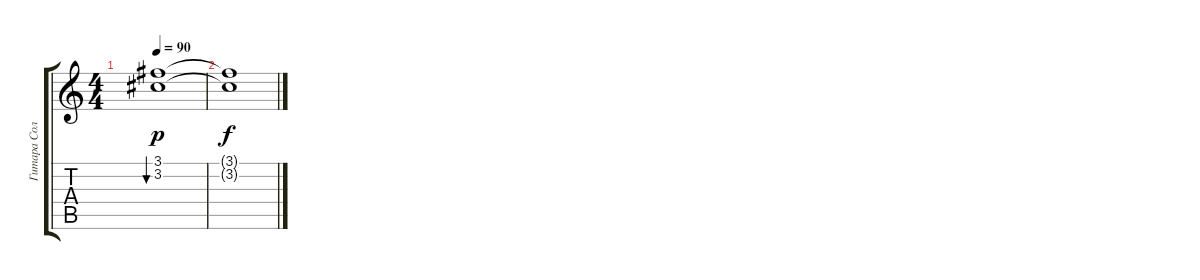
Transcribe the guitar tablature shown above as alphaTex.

\track ("Гитара Соло 1" "Гитара Сол") {instrument distortionguitar}
\staff {score tabs}
\tuning (Eb4 Bb3 Gb3 Db3 Ab2 Eb2) {hide}
\ts (4 4)
\tempo 90
\clef g2
\ks c
(3.1 3.2).1{bu 60 dy p} |
(3.1{t} 3.2{t}).1{dy f}
